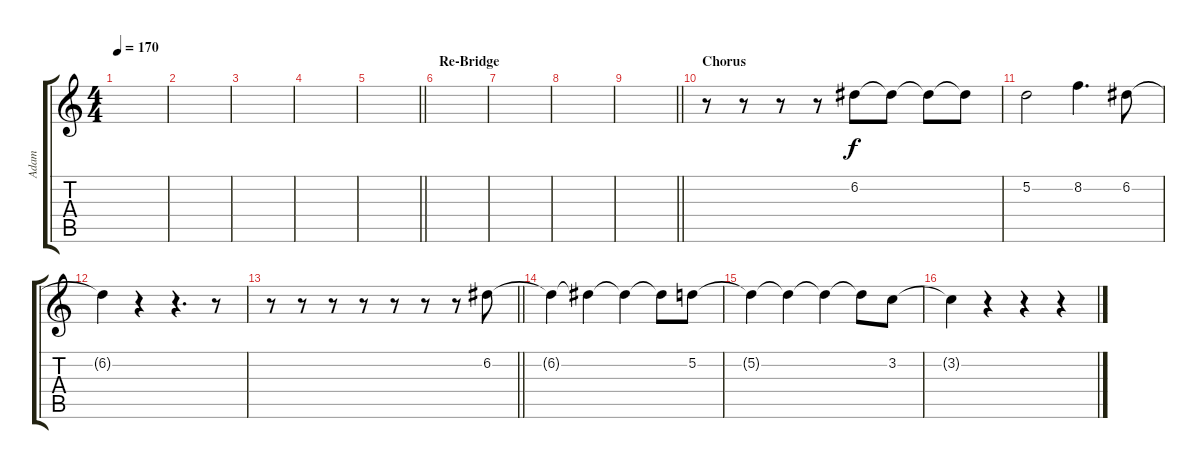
\track ("Adam" "Adam") {instrument overdrivenguitar}
\staff {score tabs}
\tuning (D4 A3 F3 C3 G2 C2) {hide}
\ts (4 4)
\tempo 170
\clef g2
\ks c
|
|
|
|
\barLineRight lightlight
|
\section ("" "Re-Bridge")
|
|
|
\barLineRight lightlight
|
\section ("" "Chorus")
r.8 r.8 r.8 r.8 6.2.8 6.2{t}.8 6.2{t}.8 6.2{t}.8 |
5.2.2 8.2.4{d} 6.2.8 |
6.2{t}.4 r.4 r.4{d} r.8 |
\barLineRight lightlight
r.8 r.8 r.8 r.8 r.8 r.8 r.8 6.2.8 |
6.2{t}.4 6.2{t}.4 6.2{t}.4 6.2{t}.8 5.2.8 |
5.2{t}.4 5.2{t}.4 5.2{t}.4 5.2{t}.8 3.2.8 |
3.2{t}.4 r.4 r.4 r.4
